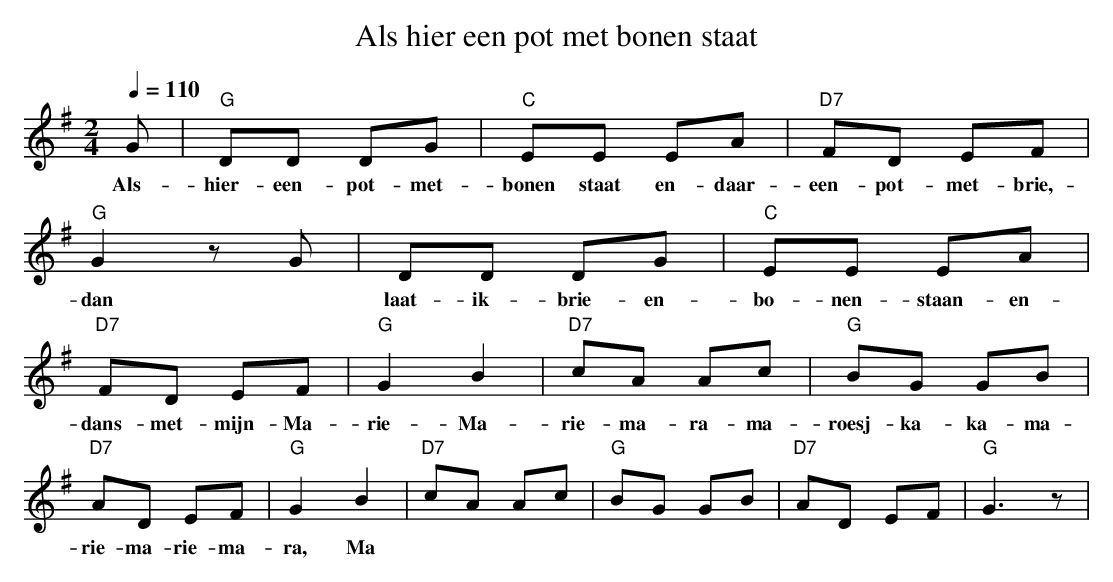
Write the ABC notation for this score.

X:1
T:Als hier een pot met bonen staat
Q:1/4=110
M:2/4
L:1/8
K:G
G |
"G"DD DG | "C"EE EA | "D7"FD EF | "G"G2 z G |
w:Als-hier-een-pot-met-bonen staat en-daar-een-pot-met-brie,-dan
DD DG | "C"EE EA | "D7"FD EF | "G"G2 B2 |
w:laat-ik-brie-en-bo-nen-staan-en-dans-met-mijn-Ma-rie-Ma-
"D7"cA Ac | "G"BG GB | "D7"AD EF | "G"G2 B2 |
w:rie-ma-ra-ma-roesj-ka-ka-ma-rie-ma-rie-ma-ra, Ma
"D7"cA Ac | "G"BG GB | "D7"AD EF | "G"G3 z |
